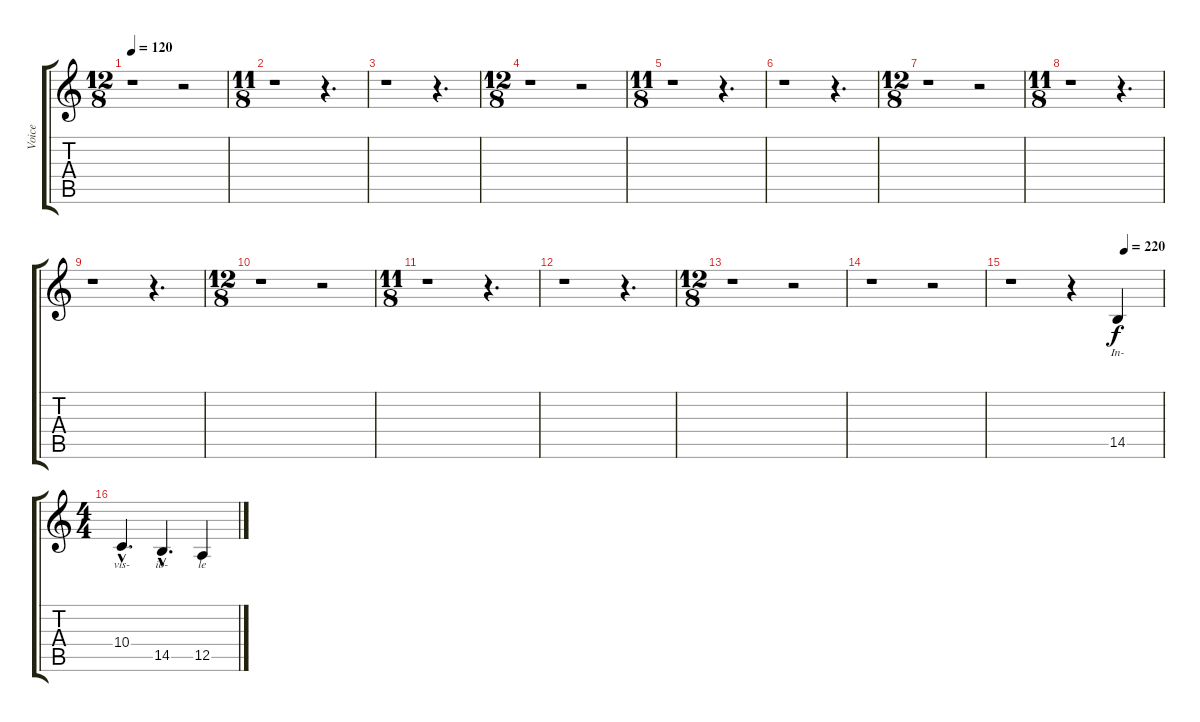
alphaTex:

\track ("Voice" "Voice") {instrument lead3calliope}
\staff {score tabs}
\tuning (E4 B3 G3 D3 A2 E2) {hide}
\ts (12 8)
\tempo 120
\clef g2
\ks c
r.1{dy f} r.2 |
\ts (11 8)
r.1 r.4{d} |
r.1 r.4{d} |
\ts (12 8)
r.1 r.2 |
\ts (11 8)
r.1 r.4{d} |
r.1 r.4{d} |
\ts (12 8)
r.1 r.2 |
\ts (11 8)
r.1 r.4{d} |
r.1 r.4{d} |
\ts (12 8)
r.1 r.2 |
\ts (11 8)
r.1 r.4{d} |
r.1 r.4{d} |
\ts (12 8)
r.1 r.2 |
r.1 r.2 |
\tempo (220 0.75)
r.1 r.4 14.5.4{lyrics (0 "In-") lyrics (1 "") lyrics (2 "") lyrics (3 "") lyrics (4 "")} |
\ts (4 4)
10.4{hac}.4{d lyrics (0 "vis-") lyrics (1 "") lyrics (2 "") lyrics (3 "") lyrics (4 "")} 14.5{hac}.4{d lyrics (0 "ib-") lyrics (1 "") lyrics (2 "") lyrics (3 "") lyrics (4 "")} 12.5.4{lyrics (0 "le") lyrics (1 "") lyrics (2 "") lyrics (3 "") lyrics (4 "")}
